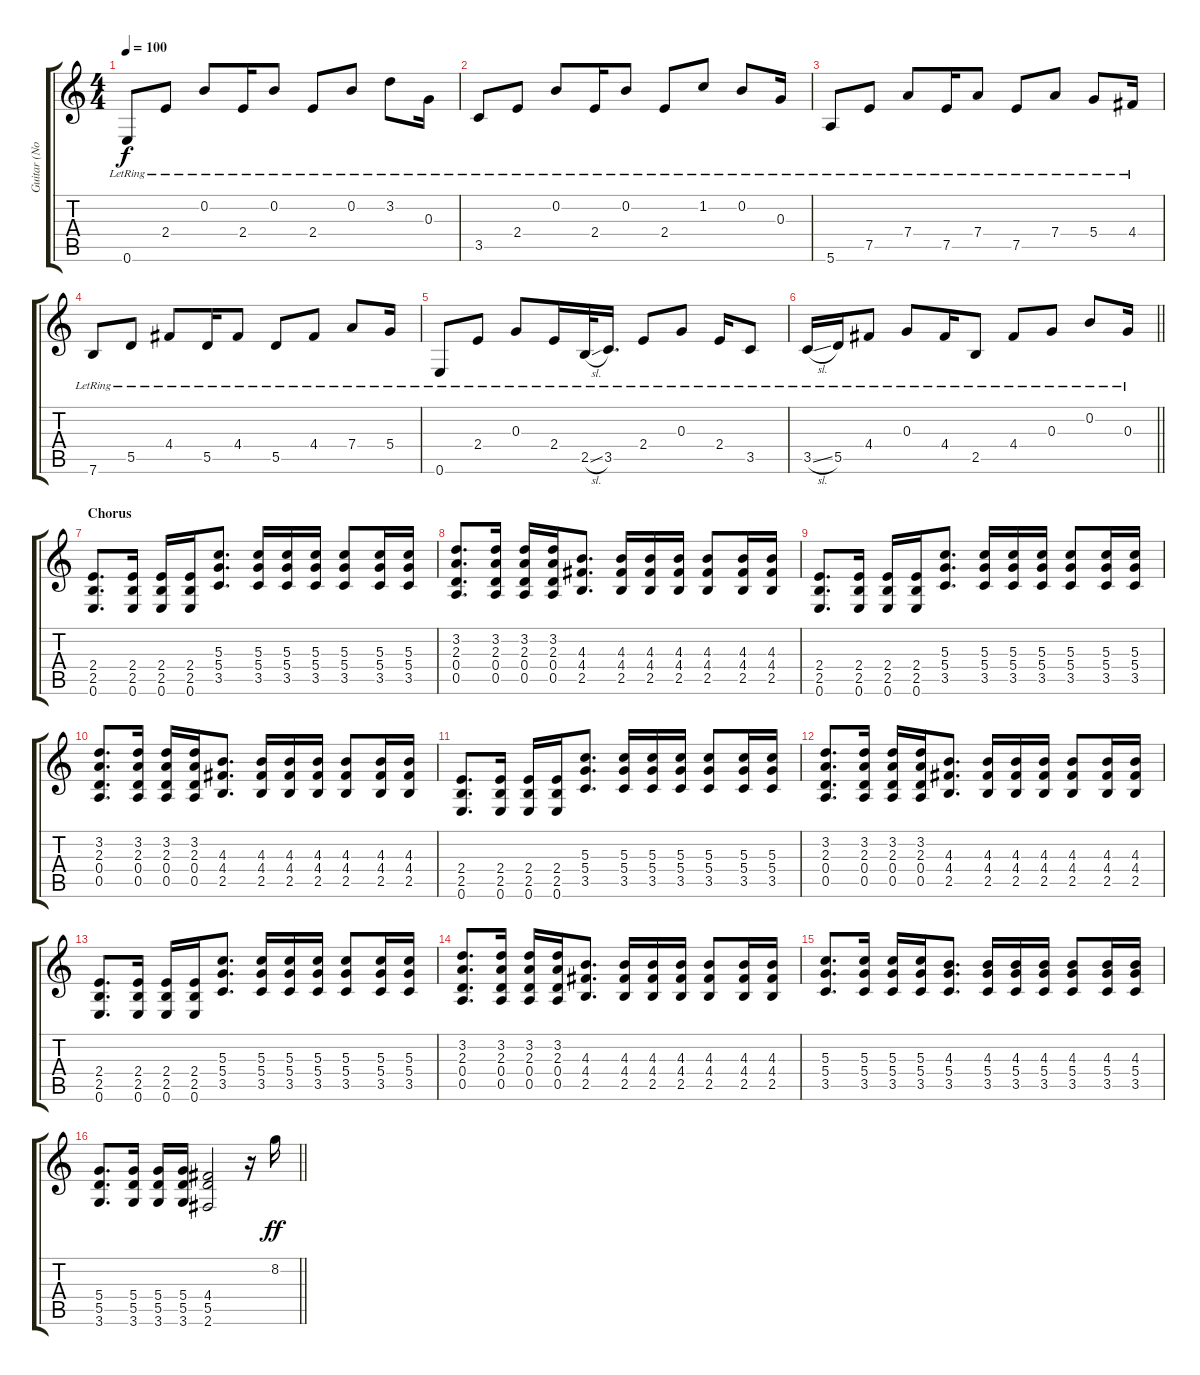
\track ("Guitar (Noize MC)" "Guitar (No") {instrument acousticguitarsteel}
\staff {score tabs}
\tuning (E4 B3 G3 D3 A2 E2) {hide}
\ts (4 4)
\tempo 100
\clef g2
\ks c
0.6{lr}.8{dy f} 2.4{lr}.8 0.2{lr}.8 2.4{lr}.16 0.2{lr}.8 2.4{lr}.8 0.2{lr}.8 3.2{lr}.8 0.3{lr}.16 |
3.5{lr}.8 2.4{lr}.8 0.2{lr}.8 2.4{lr}.16 0.2{lr}.8 2.4{lr}.8 1.2{lr}.8 0.2{lr}.8 0.3{lr}.16 |
5.6{lr}.8 7.5{lr}.8 7.4{lr}.8 7.5{lr}.16 7.4{lr}.8 7.5{lr}.8 7.4{lr}.8 5.4{lr}.8 4.4{lr}.16 |
7.6{lr}.8 5.5{lr}.8 4.4{lr}.8 5.5{lr}.16 4.4{lr}.8 5.5{lr}.8 4.4{lr}.8 7.4{lr}.8 5.4{lr}.16 |
0.6{lr}.8 2.4{lr}.8 0.3{lr}.8 2.4{lr}.16 2.5{sl lr}.32 3.5{lr}.16{d} 2.4{lr}.8 0.3{lr}.8 2.4{lr}.16 3.5{lr}.8 |
\barLineRight lightlight
3.5{sl lr}.16 5.5{lr}.16 4.4{lr}.8 0.3{lr}.8 4.4{lr}.16 2.5{lr}.8 4.4{lr}.8 0.3{lr}.8 0.2{lr}.8 0.3{lr}.16 |
\section ("" "Chorus")
(2.4 2.5 0.6).8{d} (2.4 2.5 0.6).16 (2.4 2.5 0.6).16 (2.4 2.5 0.6).16 (5.3 5.4 3.5).8{d} (5.3 5.4 3.5).16 (5.3 5.4 3.5).16 (5.3 5.4 3.5).16 (5.3 5.4 3.5).8 (5.3 5.4 3.5).16 (5.3 5.4 3.5).16 |
(3.2 2.3 0.4 0.5).8{d} (3.2 2.3 0.4 0.5).16 (3.2 2.3 0.4 0.5).16 (3.2 2.3 0.4 0.5).16 (4.3 4.4 2.5).8{d} (4.3 4.4 2.5).16 (4.3 4.4 2.5).16 (4.3 4.4 2.5).16 (4.3 4.4 2.5).8 (4.3 4.4 2.5).16 (4.3 4.4 2.5).16 |
(2.4 2.5 0.6).8{d} (2.4 2.5 0.6).16 (2.4 2.5 0.6).16 (2.4 2.5 0.6).16 (5.3 5.4 3.5).8{d} (5.3 5.4 3.5).16 (5.3 5.4 3.5).16 (5.3 5.4 3.5).16 (5.3 5.4 3.5).8 (5.3 5.4 3.5).16 (5.3 5.4 3.5).16 |
(3.2 2.3 0.4 0.5).8{d} (3.2 2.3 0.4 0.5).16 (3.2 2.3 0.4 0.5).16 (3.2 2.3 0.4 0.5).16 (4.3 4.4 2.5).8{d} (4.3 4.4 2.5).16 (4.3 4.4 2.5).16 (4.3 4.4 2.5).16 (4.3 4.4 2.5).8 (4.3 4.4 2.5).16 (4.3 4.4 2.5).16 |
(2.4 2.5 0.6).8{d} (2.4 2.5 0.6).16 (2.4 2.5 0.6).16 (2.4 2.5 0.6).16 (5.3 5.4 3.5).8{d} (5.3 5.4 3.5).16 (5.3 5.4 3.5).16 (5.3 5.4 3.5).16 (5.3 5.4 3.5).8 (5.3 5.4 3.5).16 (5.3 5.4 3.5).16 |
(3.2 2.3 0.4 0.5).8{d} (3.2 2.3 0.4 0.5).16 (3.2 2.3 0.4 0.5).16 (3.2 2.3 0.4 0.5).16 (4.3 4.4 2.5).8{d} (4.3 4.4 2.5).16 (4.3 4.4 2.5).16 (4.3 4.4 2.5).16 (4.3 4.4 2.5).8 (4.3 4.4 2.5).16 (4.3 4.4 2.5).16 |
(2.4 2.5 0.6).8{d} (2.4 2.5 0.6).16 (2.4 2.5 0.6).16 (2.4 2.5 0.6).16 (5.3 5.4 3.5).8{d} (5.3 5.4 3.5).16 (5.3 5.4 3.5).16 (5.3 5.4 3.5).16 (5.3 5.4 3.5).8 (5.3 5.4 3.5).16 (5.3 5.4 3.5).16 |
(3.2 2.3 0.4 0.5).8{d} (3.2 2.3 0.4 0.5).16 (3.2 2.3 0.4 0.5).16 (3.2 2.3 0.4 0.5).16 (4.3 4.4 2.5).8{d} (4.3 4.4 2.5).16 (4.3 4.4 2.5).16 (4.3 4.4 2.5).16 (4.3 4.4 2.5).8 (4.3 4.4 2.5).16 (4.3 4.4 2.5).16 |
(5.3 5.4 3.5).8{d} (5.3 5.4 3.5).16 (5.3 5.4 3.5).16 (5.3 5.4 3.5).16 (4.3 5.4 3.5).8{d} (4.3 5.4 3.5).16 (4.3 5.4 3.5).16 (4.3 5.4 3.5).16 (4.3 5.4 3.5).8 (4.3 5.4 3.5).16 (4.3 5.4 3.5).16 |
\barLineRight lightlight
(5.4 5.5 3.6).8{d} (5.4 5.5 3.6).16 (5.4 5.5 3.6).16 (5.4 5.5 3.6).16 (4.4 5.5 2.6).2 r.16 8.2.16{dy ff}
